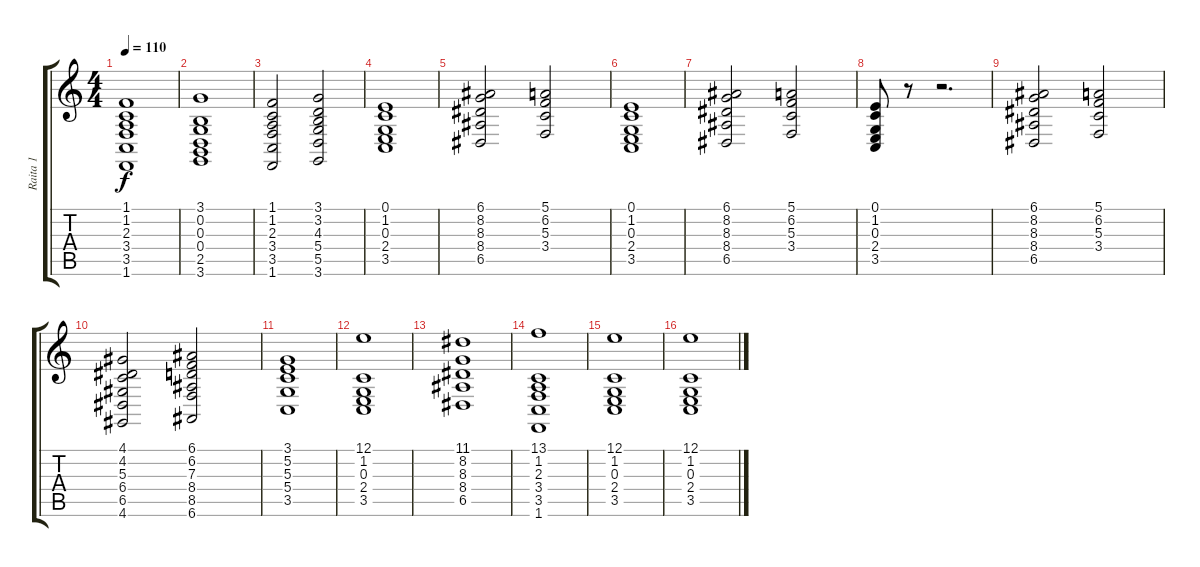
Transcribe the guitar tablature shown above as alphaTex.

\track ("Raita 1" "Raita 1") {instrument stringensemble1}
\staff {score tabs}
\tuning (E4 B3 G3 D3 A2 E2) {hide}
\ts (4 4)
\tempo 110
\clef g2
\ks c
(1.1 1.2 2.3 3.4 3.5 1.6).1{dy f} |
(3.1 0.2 0.3 0.4 2.5 3.6).1 |
(1.1 1.2 2.3 3.4 3.5 1.6).2 (3.1 3.2 4.3 5.4 5.5 3.6).2 |
(0.1 1.2 0.3 2.4 3.5).1 |
(6.1 8.2 8.3 8.4 6.5).2 (5.1 6.2 5.3 3.4).2 |
(0.1 1.2 0.3 2.4 3.5).1 |
(6.1 8.2 8.3 8.4 6.5).2 (5.1 6.2 5.3 3.4).2 |
(0.1 1.2 0.3 2.4 3.5).8 r.8 r.2{d} |
(6.1 8.2 8.3 8.4 6.5).2 (5.1 6.2 5.3 3.4).2 |
(4.1 4.2 5.3 6.4 6.5 4.6).2 (6.1 6.2 7.3 8.4 8.5 6.6).2 |
(3.1 5.2 5.3 5.4 3.5).1 |
(12.1 1.2 0.3 2.4 3.5).1 |
(11.1 8.2 8.3 8.4 6.5).1 |
(13.1 1.2 2.3 3.4 3.5 1.6).1 |
(12.1 1.2 0.3 2.4 3.5).1 |
(12.1 1.2 0.3 2.4 3.5).1
